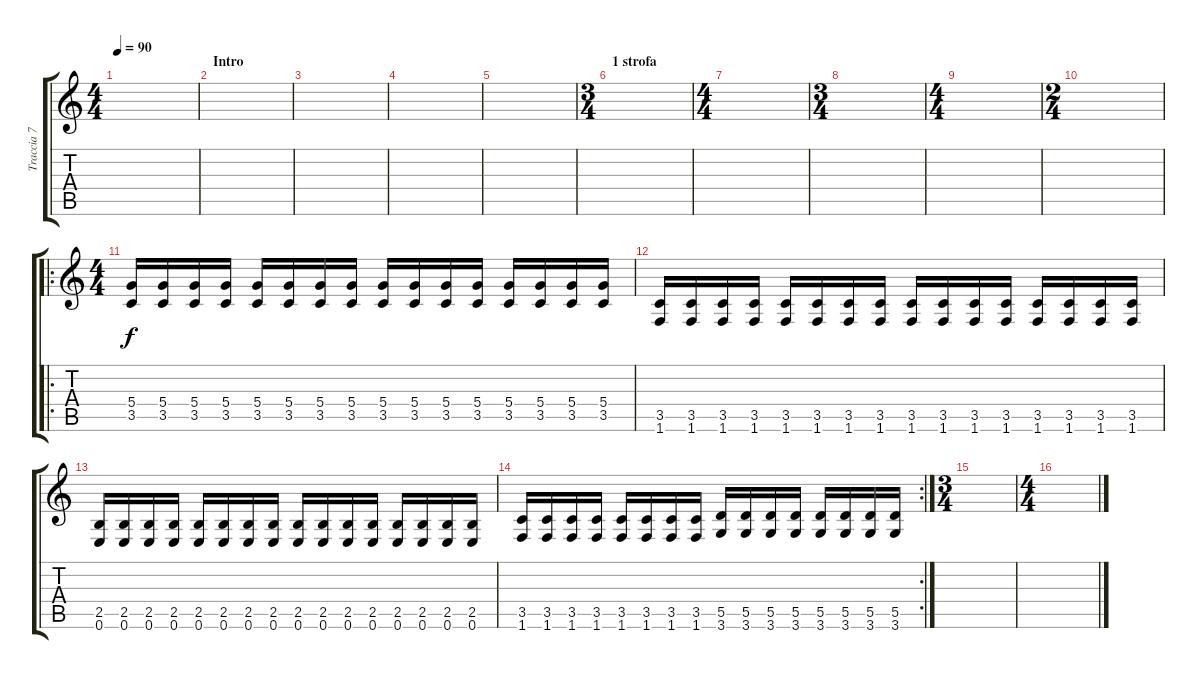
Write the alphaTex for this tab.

\track ("Traccia 7" "Traccia 7") {instrument distortionguitar}
\staff {score tabs}
\tuning (E4 B3 G3 D3 A2 E2) {hide}
\ts (4 4)
\tempo 90
\clef g2
\ks c
|
\section ("" "Intro")
|
|
|
|
\ts (3 4)
\section ("" "1 strofa")
|
\ts (4 4)
|
\ts (3 4)
|
\ts (4 4)
|
\ts (2 4)
|
\ro
\ts (4 4)
(5.4 3.5).16 (5.4 3.5).16 (5.4 3.5).16 (5.4 3.5).16 (5.4 3.5).16 (5.4 3.5).16 (5.4 3.5).16 (5.4 3.5).16 (5.4 3.5).16 (5.4 3.5).16 (5.4 3.5).16 (5.4 3.5).16 (5.4 3.5).16 (5.4 3.5).16 (5.4 3.5).16 (5.4 3.5).16 |
(3.5 1.6).16 (3.5 1.6).16 (3.5 1.6).16 (3.5 1.6).16 (3.5 1.6).16 (3.5 1.6).16 (3.5 1.6).16 (3.5 1.6).16 (3.5 1.6).16 (3.5 1.6).16 (3.5 1.6).16 (3.5 1.6).16 (3.5 1.6).16 (3.5 1.6).16 (3.5 1.6).16 (3.5 1.6).16 |
(2.5 0.6).16 (2.5 0.6).16 (2.5 0.6).16 (2.5 0.6).16 (2.5 0.6).16 (2.5 0.6).16 (2.5 0.6).16 (2.5 0.6).16 (2.5 0.6).16 (2.5 0.6).16 (2.5 0.6).16 (2.5 0.6).16 (2.5 0.6).16 (2.5 0.6).16 (2.5 0.6).16 (2.5 0.6).16 |
\rc 2
(3.5 1.6).16 (3.5 1.6).16 (3.5 1.6).16 (3.5 1.6).16 (3.5 1.6).16 (3.5 1.6).16 (3.5 1.6).16 (3.5 1.6).16 (5.5 3.6).16 (5.5 3.6).16 (5.5 3.6).16 (5.5 3.6).16 (5.5 3.6).16 (5.5 3.6).16 (5.5 3.6).16 (5.5 3.6).16 |
\ts (3 4)
|
\ts (4 4)
